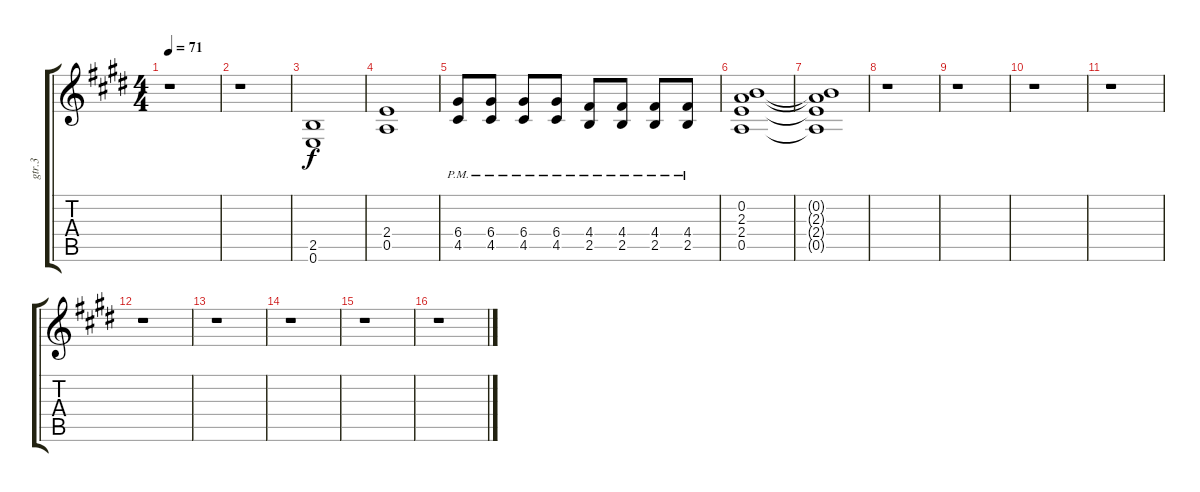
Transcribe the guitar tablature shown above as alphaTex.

\track ("gtr.3" "gtr.3") {instrument distortionguitar}
\staff {score tabs}
\tuning (E4 B3 G3 D3 A2 E2) {hide}
\ts (4 4)
\tempo 71
\clef g2
\ks e
r.1{dy f instrument distortionguitar} |
r.1 |
(2.5 0.6).1 |
(2.4 0.5).1 |
(6.4{pm} 4.5{pm}).8 (6.4{pm} 4.5{pm}).8 (6.4{pm} 4.5{pm}).8 (6.4{pm} 4.5{pm}).8 (4.4{pm} 2.5{pm}).8 (4.4{pm} 2.5{pm}).8 (4.4{pm} 2.5{pm}).8 (4.4{pm} 2.5{pm}).8 |
(0.2 2.3 2.4 0.5).1 |
(0.2{t} 2.3{t} 2.4{t} 0.5{t}).1 |
r.1 |
r.1 |
r.1 |
r.1 |
r.1 |
r.1 |
r.1 |
r.1 |
r.1
